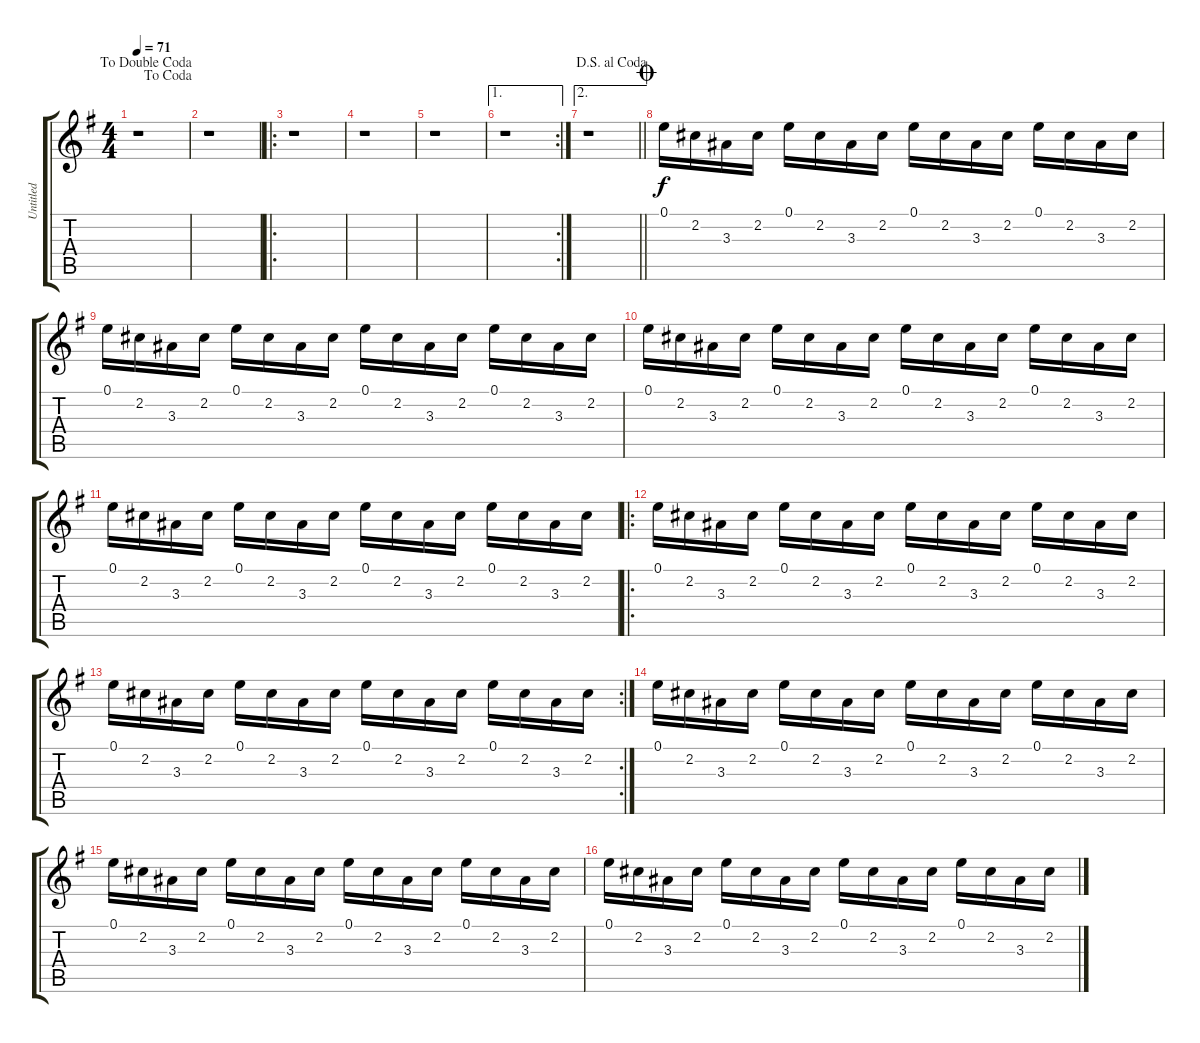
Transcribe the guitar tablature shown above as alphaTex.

\track ("Untitled" "Untitled") {instrument electricguitarclean}
\staff {score tabs}
\tuning (E4 B3 G3 D3 A2 E2) {hide}
\ts (4 4)
\jump dacoda
\jump dadoublecoda
\tempo 71
\clef g2
\ks g
r.1{dy p} |
r.1 |
\ro
r.1 |
r.1 |
r.1 |
\ae 1
\rc 2
r.1 |
\ae 2
\jump dalsegnoalcoda
\barLineRight lightlight
r.1 |
\jump coda
0.1.16{dy f} 2.2.16 3.3.16 2.2.16 0.1.16 2.2.16 3.3.16 2.2.16 0.1.16 2.2.16 3.3.16 2.2.16 0.1.16 2.2.16 3.3.16 2.2.16 |
0.1.16 2.2.16 3.3.16 2.2.16 0.1.16 2.2.16 3.3.16 2.2.16 0.1.16 2.2.16 3.3.16 2.2.16 0.1.16 2.2.16 3.3.16 2.2.16 |
0.1.16 2.2.16 3.3.16 2.2.16 0.1.16 2.2.16 3.3.16 2.2.16 0.1.16 2.2.16 3.3.16 2.2.16 0.1.16 2.2.16 3.3.16 2.2.16 |
0.1.16 2.2.16 3.3.16 2.2.16 0.1.16 2.2.16 3.3.16 2.2.16 0.1.16 2.2.16 3.3.16 2.2.16 0.1.16 2.2.16 3.3.16 2.2.16 |
\ro
0.1.16 2.2.16 3.3.16 2.2.16 0.1.16 2.2.16 3.3.16 2.2.16 0.1.16 2.2.16 3.3.16 2.2.16 0.1.16 2.2.16 3.3.16 2.2.16 |
\rc 2
0.1.16 2.2.16 3.3.16 2.2.16 0.1.16 2.2.16 3.3.16 2.2.16 0.1.16 2.2.16 3.3.16 2.2.16 0.1.16 2.2.16 3.3.16 2.2.16 |
0.1.16 2.2.16 3.3.16 2.2.16 0.1.16 2.2.16 3.3.16 2.2.16 0.1.16 2.2.16 3.3.16 2.2.16 0.1.16 2.2.16 3.3.16 2.2.16 |
0.1.16 2.2.16 3.3.16 2.2.16 0.1.16 2.2.16 3.3.16 2.2.16 0.1.16 2.2.16 3.3.16 2.2.16 0.1.16 2.2.16 3.3.16 2.2.16 |
0.1.16 2.2.16 3.3.16 2.2.16 0.1.16 2.2.16 3.3.16 2.2.16 0.1.16 2.2.16 3.3.16 2.2.16 0.1.16 2.2.16 3.3.16 2.2.16
